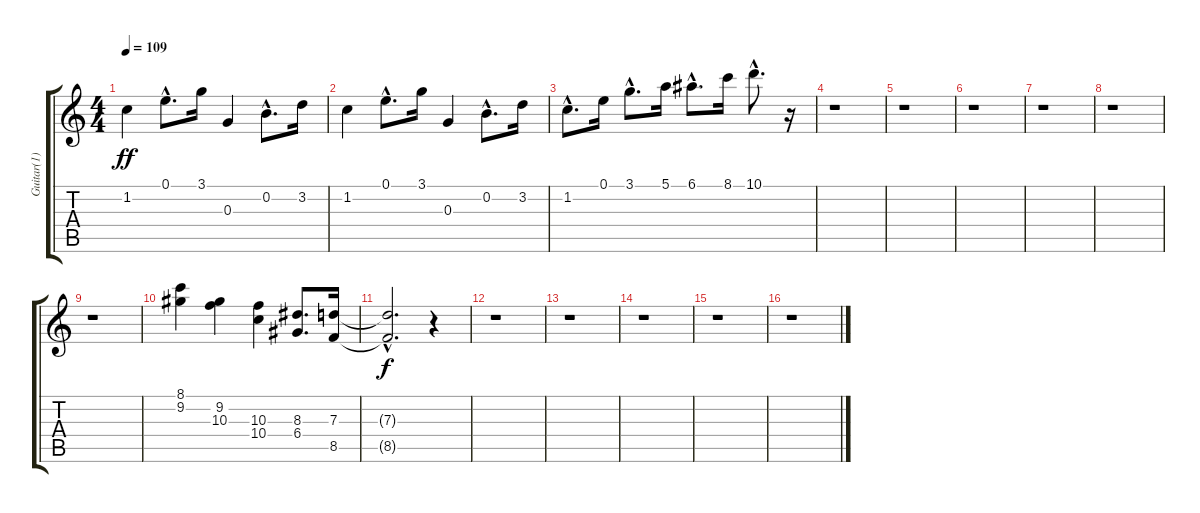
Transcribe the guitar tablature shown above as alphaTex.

\track ("Guitar(1)       " "Guitar(1) ") {instrument distortionguitar}
\staff {score tabs}
\tuning (E4 B3 G3 D3 A2 E2) {hide}
\ts (4 4)
\tempo 109
\clef g2
\ks c
1.2.4{dy ff} 0.1{hac}.8{d} 3.1.16 0.3.4 0.2{hac}.8{d} 3.2.16 |
1.2.4 0.1{hac}.8{d} 3.1.16 0.3.4 0.2{hac}.8{d} 3.2.16 |
1.2{hac}.8{d} 0.1.16 3.1{hac}.8{d} 5.1.16 6.1{hac}.8{d} 8.1.16 10.1{hac}.8{d} r.16 |
r.1 |
r.1 |
r.1 |
r.1 |
r.1 |
r.1 |
(8.1 9.2).4 (9.2 10.3).4 (10.3 10.4).4 (8.3 6.4).8{d} (7.3 8.5).16 |
(7.3{hac t} 8.5{hac t}).2{d dy f} r.4 |
r.1 |
r.1 |
r.1 |
r.1 |
r.1
